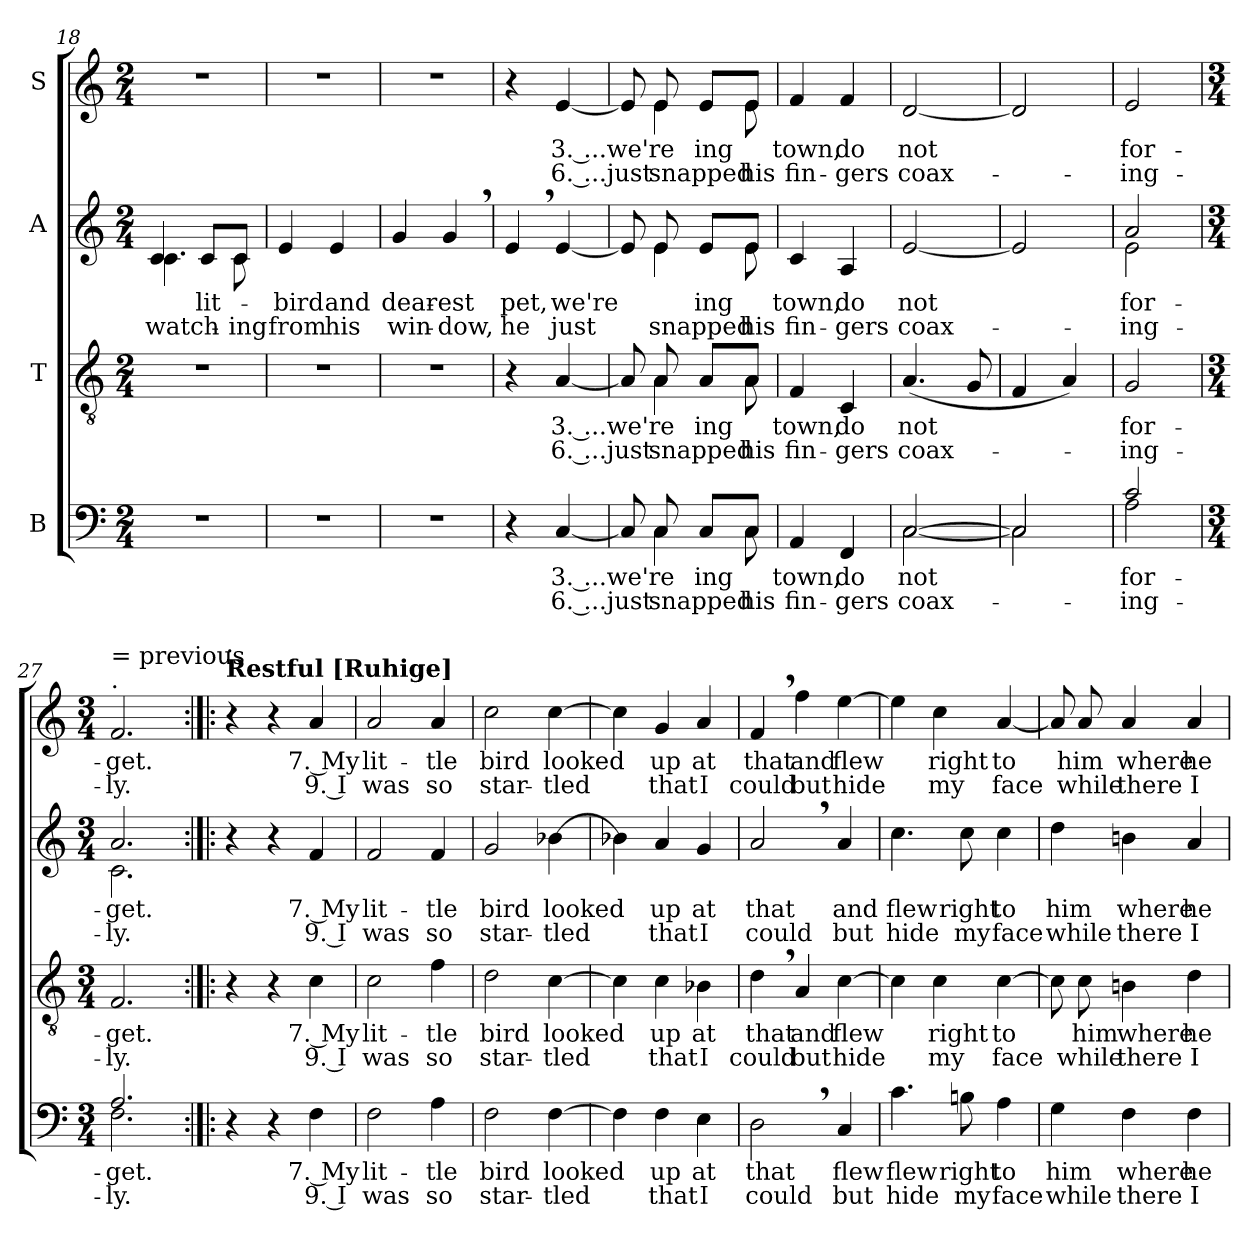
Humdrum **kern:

**kern	**text	**text	**kern	**text	**text	**kern	**text	**text	**kern	**text	**text
*part4	*part4	*part4	*part3	*part3	*part3	*part2	*part2	*part2	*part1	*part1	*part1
*staff4	*staff4	*staff4	*staff3	*staff3	*staff3	*staff2	*staff2	*staff2	*staff1	*staff1	*staff1
*I"B	*	*	*I"T	*	*	*I"A	*	*	*I"S	*	*
*clefF4	*	*	*clefGv2	*	*	*clefG2	*	*	*clefG2	*	*
*k[]	*	*	*k[]	*	*	*k[]	*	*	*k[]	*	*
*C:	*	*	*C:	*	*	*C:	*	*	*C:	*	*
*M2/4	*	*	*M2/4	*	*	*M2/4	*	*	*M2/4	*	*
=18	=18	=18	=18	=18	=18	=18	=18	=18	=18	=18	=18
!	!	!	!	!	!	!	!LO:LY:b	!	!	!	!
*	*	*	*	*	*	*^	*	*	*	*	*
!	!	!	!	!	!	!	!	!	!LO:LY:b	!	!	!
2r	.	.	2r	.	.	4c/	4.c\	.	watch-	2r	.	.
!	!	!	!	!	!	!	!	!LO:LY:b	!	!	!	!
.	.	.	.	.	.	8c/L	.	lit-	.	.	.	.
!	!	!	!	!	!	!	!	!LO:LY:b	!	!	!	!
!	!	!	!	!	!	!	!	!	!LO:LY:b	!	!	!
.	.	.	.	.	.	8c/J	8c\	.	-ing	.	.	.
=19	=19	=19	=19	=19	=19	=19	=19	=19	=19	=19	=19	=19
!	!	!	!	!	!	!	!	!LO:LY:b	!LO:LY:b	!	!	!
*	*	*	*	*	*	*v	*v	*	*	*	*	*
2r	.	.	2r	.	.	4e/	bird	from	2r	.	.
!	!	!	!	!	!	!	!LO:LY:b	!LO:LY:b	!	!	!
.	.	.	.	.	.	4e/	and	his	.	.	.
=20	=20	=20	=20	=20	=20	=20	=20	=20	=20	=20	=20
!	!	!	!	!	!	!	!LO:LY:b	!LO:LY:b	!	!	!
2r	.	.	2r	.	.	4g/	dear-	win-	2r	.	.
!	!	!	!	!	!	!	!LO:LY:b	!LO:LY:b	!	!	!
.	.	.	.	.	.	4g,</	-est	-dow,	.	.	.
=21	=21	=21	=21	=21	=21	=21	=21	=21	=21	=21	=21
!	!	!	!	!	!	!	!LO:LY:b	!LO:LY:b	!	!	!
4r	.	.	4r	.	.	4e,>/	pet,	he	4r	.	.
!	!LO:LY:b	!LO:LY:b	!	!LO:LY:b	!LO:LY:b	!	!LO:LY:b	!LO:LY:b	!	!LO:LY:b	!LO:LY:b
[4C/	3. ...we're	6. ...just	[4A/	3. ...we're	6. ...just	[4e/	we're	just	[4e/	3. ...we're	6. ...just
!!LO:PB:g=z
=22	=22	=22	=22	=22	=22	=22	=22	=22	=22	=22	=22
*^	*	*	*^	*	*	*^	*	*	*^	*	*
8C/]	8ryy	.	.	8A/]	8ryy	.	.	8e/]	8ryy	.	.	8e/]	8ryy	.	.
!	!	!LO:LY:b	!	!	!	!	!	!	!	!	!	!	!	!	!
!	!	!	!LO:LY:b	!	!	!LO:LY:b	!	!	!	!	!	!	!	!	!
!	!	!	!	!	!	!	!LO:LY:b	!	!	!LO:LY:b	!	!	!	!	!
!	!	!	!	!	!	!	!	!	!	!	!LO:LY:b	!	!	!LO:LY:b	!
!	!	!	!	!	!	!	!	!	!	!	!	!	!	!	!LO:LY:b
8C/	4C\	.	snapped	8A/	4A\	.	snapped	8e/	4e\	.	snapped	8e/	4e\	.	snapped
!	!	!LO:LY:b	!	!	!	!LO:LY:b	!	!	!	!LO:LY:b	!	!	!	!LO:LY:b	!
8C/L	.	-ing	.	8A/L	.	-ing	.	8e/L	.	-ing	.	8e/L	.	-ing	.
!	!	!LO:LY:b	!	!	!	!	!	!	!	!	!	!	!	!	!
!	!	!	!LO:LY:b	!	!	!LO:LY:b	!	!	!	!	!	!	!	!	!
!	!	!	!	!	!	!	!LO:LY:b	!	!	!LO:LY:b	!	!	!	!	!
!	!	!	!	!	!	!	!	!	!	!	!LO:LY:b	!	!	!LO:LY:b	!
!	!	!	!	!	!	!	!	!	!	!	!	!	!	!	!LO:LY:b
8C/J	8C\	.	his	8A/J	8A\	.	his	8e/J	8e\	.	his	8e/J	8e\	.	his
=23	=23	=23	=23	=23	=23	=23	=23	=23	=23	=23	=23	=23	=23	=23	=23
!	!	!LO:LY:b	!LO:LY:b	!	!	!LO:LY:b	!LO:LY:b	!	!	!LO:LY:b	!LO:LY:b	!	!	!LO:LY:b	!LO:LY:b
*v	*v	*	*	*	*	*	*	*v	*v	*	*	*v	*v	*	*
*	*	*	*v	*v	*	*	*	*	*	*	*	*
4AA/	town,	fin-	4F/	town,	fin-	4c/	town,	fin-	4f/	town,	fin-
!	!LO:LY:b	!LO:LY:b	!	!LO:LY:b	!LO:LY:b	!	!LO:LY:b	!LO:LY:b	!	!LO:LY:b	!LO:LY:b
4FF/	do	-gers	4C/	do	-gers	4A/	do	-gers	4f/	do	-gers
=24	=24	=24	=24	=24	=24	=24	=24	=24	=24	=24	=24
!	!LO:LY:b	!LO:LY:b	!	!LO:LY:b	!LO:LY:b	!	!LO:LY:b	!LO:LY:b	!	!LO:LY:b	!LO:LY:b
*^	*	*	*	*	*	*	*	*	*	*	*
[>2C/	[<2C\	not	coax-	(<4.A/	not	coax-	[2e/	not	coax-	[2d/	not	coax-
.	.	.	.	8G/	.	.	.	.	.	.	.	.
=25	=25	=25	=25	=25	=25	=25	=25	=25	=25	=25	=25	=25
2C/]	2C\]	.	.	4F/	.	.	2e/]	.	.	2d/]	.	.
.	.	.	.	4A/)	.	.	.	.	.	.	.	.
=26	=26	=26	=26	=26	=26	=26	=26	=26	=26	=26	=26	=26
!	!	!LO:LY:b	!LO:LY:b	!	!LO:LY:b	!LO:LY:b	!	!LO:LY:b	!LO:LY:b	!	!LO:LY:b	!LO:LY:b
*	*	*	*	*	*	*	*^	*	*	*	*	*
2c/	2A\	for-	-ing-	2G/	for-	-ing-	2a/	2e\	for-	-ing-	2e/	for-	-ing-
=27	=27	=27	=27	=27	=27	=27	=27	=27	=27	=27	=27	=27	=27
*M3/4	*	*	*	*M3/4	*	*	*M3/4	*	*	*	*M3/4	*	*
!	!	!	!	!	!	!	!	!	!	!	!LO:TX:a:t=.	!	!
!	!	!	!	!	!	!	!	!	!	!	!LO:TX:a:t== previous	!	!
!	!	!LO:LY:b	!LO:LY:b	!	!LO:LY:b	!LO:LY:b	!	!	!LO:LY:b	!LO:LY:b	!	!LO:LY:b	!LO:LY:b
2.A/	2.F\	-get.	-ly.	2.F/	-get.	-ly.	2.a/	2.c\	-get.	-ly.	2.f/	-get.	-ly.
=28:|!|:	=28:|!|:	=28:|!|:	=28:|!|:	=28:|!|:	=28:|!|:	=28:|!|:	=28:|!|:	=28:|!|:	=28:|!|:	=28:|!|:	=28:|!|:	=28:|!|:	=28:|!|:
!	!	!	!	!	!	!	!	!	!	!	!LO:TX:a:B:t=Restful [Ruhige]	!	!
!	!	!	!	!	!	!	!	!	!	!	!LO:TX:a:t=.	!	!
*v	*v	*	*	*	*	*	*v	*v	*	*	*	*	*
4r	.	.	4r	.	.	4r	.	.	4r	.	.
4r	.	.	4r	.	.	4r	.	.	4r	.	.
!	!LO:LY:b	!LO:LY:b	!	!LO:LY:b	!LO:LY:b	!	!LO:LY:b	!LO:LY:b	!	!LO:LY:b	!LO:LY:b
4F\	7. My	9. I	4c\	7. My	9. I	4f/	7. My	9. I	4a/	7. My	9. I
=29	=29	=29	=29	=29	=29	=29	=29	=29	=29	=29	=29
!	!LO:LY:b	!LO:LY:b	!	!LO:LY:b	!LO:LY:b	!	!LO:LY:b	!LO:LY:b	!	!LO:LY:b	!LO:LY:b
2F\	lit-	was	2c\	lit-	was	2f/	lit-	was	2a/	lit-	was
!	!LO:LY:b	!LO:LY:b	!	!LO:LY:b	!LO:LY:b	!	!LO:LY:b	!LO:LY:b	!	!LO:LY:b	!LO:LY:b
4A\	-tle	so	4f\	-tle	so	4f/	-tle	so	4a/	-tle	so
=30	=30	=30	=30	=30	=30	=30	=30	=30	=30	=30	=30
!	!LO:LY:b	!LO:LY:b	!	!LO:LY:b	!LO:LY:b	!	!LO:LY:b	!LO:LY:b	!	!LO:LY:b	!LO:LY:b
2F\	bird	star-	2d\	bird	star-	2g/	bird	star-	2cc\	bird	star-
!	!LO:LY:b	!LO:LY:b	!	!LO:LY:b	!LO:LY:b	!	!LO:LY:b	!LO:LY:b	!	!LO:LY:b	!LO:LY:b
[4F\	looked	-tled	[4c\	looked	-tled	[4b-X\	looked	-tled	[4cc\	looked	-tled
!!LO:LB:g=z
=31	=31	=31	=31	=31	=31	=31	=31	=31	=31	=31	=31
4F\]	.	.	4c\]	.	.	4b-X\]	.	.	4cc\]	.	.
!	!LO:LY:b	!LO:LY:b	!	!LO:LY:b	!LO:LY:b	!	!LO:LY:b	!LO:LY:b	!	!LO:LY:b	!LO:LY:b
4F\	up	that	4c\	up	that	4a/	up	that	4g/	up	that
!	!LO:LY:b	!LO:LY:b	!	!LO:LY:b	!LO:LY:b	!	!LO:LY:b	!LO:LY:b	!	!LO:LY:b	!LO:LY:b
4E\	at	I	4B-X\	at	I	4g/	at	I	4a/	at	I
=32	=32	=32	=32	=32	=32	=32	=32	=32	=32	=32	=32
!	!LO:LY:b	!LO:LY:b	!	!LO:LY:b	!LO:LY:b	!	!LO:LY:b	!LO:LY:b	!	!LO:LY:b	!LO:LY:b
2D,>\	that	could	4d,>\	that	could	2a,>/	that	could	4f,>/	that	could
!	!	!	!	!LO:LY:b	!LO:LY:b	!	!	!	!	!LO:LY:b	!LO:LY:b
.	.	.	4A/	and	but	.	.	.	4ff\	and	but
!	!LO:LY:b	!LO:LY:b	!	!LO:LY:b	!LO:LY:b	!	!LO:LY:b	!LO:LY:b	!	!LO:LY:b	!LO:LY:b
4C/	flew	but	[4c\	flew	hide	4a/	and	but	[4ee\	flew	hide
=33	=33	=33	=33	=33	=33	=33	=33	=33	=33	=33	=33
!	!LO:LY:b	!LO:LY:b	!	!	!	!	!LO:LY:b	!LO:LY:b	!	!	!
4.c\	flew	hide	4c\]	.	.	4.cc\	flew	hide	4ee\]	.	.
!	!	!	!	!LO:LY:b	!LO:LY:b	!	!	!	!	!LO:LY:b	!LO:LY:b
.	.	.	4c\	right	my	.	.	.	4cc\	right	my
!	!LO:LY:b	!LO:LY:b	!	!	!	!	!LO:LY:b	!LO:LY:b	!	!	!
8Bn\	right	my	.	.	.	8cc\	right	my	.	.	.
!	!LO:LY:b	!LO:LY:b	!	!LO:LY:b	!LO:LY:b	!	!LO:LY:b	!LO:LY:b	!	!LO:LY:b	!LO:LY:b
4A\	to	face	[4c\	to	face	4cc\	to	face	[4a/	to	face
=34	=34	=34	=34	=34	=34	=34	=34	=34	=34	=34	=34
!	!LO:LY:b	!LO:LY:b	!	!	!	!	!LO:LY:b	!LO:LY:b	!	!	!
4G\	him	while	8c\]	.	.	4dd\	him	while	8a/]	.	.
!	!	!	!	!LO:LY:b	!LO:LY:b	!	!	!	!	!LO:LY:b	!LO:LY:b
.	.	.	8c\	him	while	.	.	.	8a/	him	while
!	!LO:LY:b	!LO:LY:b	!	!LO:LY:b	!LO:LY:b	!	!LO:LY:b	!LO:LY:b	!	!LO:LY:b	!LO:LY:b
4F\	where	there	4Bn\	where	there	4bn\	where	there	4a/	where	there
!	!LO:LY:b	!LO:LY:b	!	!LO:LY:b	!LO:LY:b	!	!LO:LY:b	!LO:LY:b	!	!LO:LY:b	!LO:LY:b
4F\	he	I	4d\	he	I	4a/	he	I	4a/	he	I
=	=	=	=	=	=	=	=	=	=	=	=
*-	*-	*-	*-	*-	*-	*-	*-	*-	*-	*-	*-
